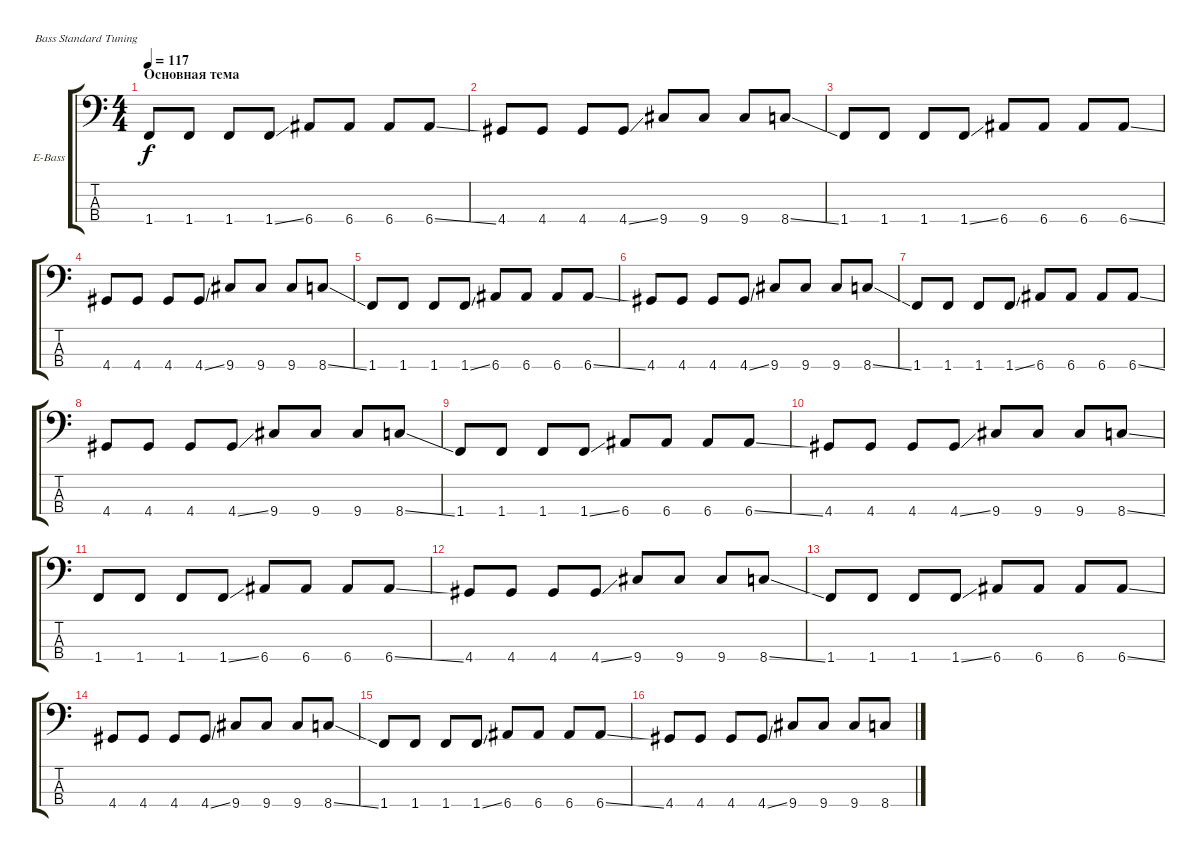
\defaultSystemsLayout 4
\bracketExtendMode groupsimilarinstruments
\firstSystemTrackNameOrientation horizontal
\otherSystemsTrackNameOrientation horizontal
\track ("Krist A. Novoselic" "E-Bass") {instrument electricbassfinger}
\staff {score tabs}
\tuning (G2 D2 A1 E1)
\ts (4 4)
\section ("" "Основная тема")
\tempo 117
\clef f4
\scale
0.333333
\ks c
1.4.8{dy f} 1.4.8 1.4.8 1.4{ss}.8 6.4.8 6.4.8 6.4.8 6.4{ss}.8 |
\scale
0.333333 4.4.8 4.4.8 4.4.8 4.4{ss}.8 9.4.8 9.4.8 9.4.8 8.4{ss}.8 |
\scale
0.333333 1.4.8 1.4.8 1.4.8 1.4{ss}.8 6.4.8 6.4.8 6.4.8 6.4{ss}.8 |
\scale
0.333333 4.4.8 4.4.8 4.4.8 4.4{ss}.8 9.4.8 9.4.8 9.4.8 8.4{ss}.8 |
\scale
0.333333 1.4.8 1.4.8 1.4.8 1.4{ss}.8 6.4.8 6.4.8 6.4.8 6.4{ss}.8 |
\scale
0.333333 4.4.8 4.4.8 4.4.8 4.4{ss}.8 9.4.8 9.4.8 9.4.8 8.4{ss}.8 |
\scale
0.333333 1.4.8 1.4.8 1.4.8 1.4{ss}.8 6.4.8 6.4.8 6.4.8 6.4{ss}.8 |
\scale
0.333333 4.4.8 4.4.8 4.4.8 4.4{ss}.8 9.4.8 9.4.8 9.4.8 8.4{ss}.8 |
\scale
0.333333 1.4.8 1.4.8 1.4.8 1.4{ss}.8 6.4.8 6.4.8 6.4.8 6.4{ss}.8 |
\scale
0.333333 4.4.8 4.4.8 4.4.8 4.4{ss}.8 9.4.8 9.4.8 9.4.8 8.4{ss}.8 |
\scale
0.333333 1.4.8 1.4.8 1.4.8 1.4{ss}.8 6.4.8 6.4.8 6.4.8 6.4{ss}.8 |
\scale
0.333333 4.4.8 4.4.8 4.4.8 4.4{ss}.8 9.4.8 9.4.8 9.4.8 8.4{ss}.8 |
\scale
0.333333 1.4.8 1.4.8 1.4.8 1.4{ss}.8 6.4.8 6.4.8 6.4.8 6.4{ss}.8 |
\scale
0.333333 4.4.8 4.4.8 4.4.8 4.4{ss}.8 9.4.8 9.4.8 9.4.8 8.4{ss}.8 |
\scale
0.333333 1.4.8 1.4.8 1.4.8 1.4{ss}.8 6.4.8 6.4.8 6.4.8 6.4{ss}.8 |
\scale
0.333333 4.4.8 4.4.8 4.4.8 4.4{ss}.8 9.4.8 9.4.8 9.4.8 8.4{ss}.8
